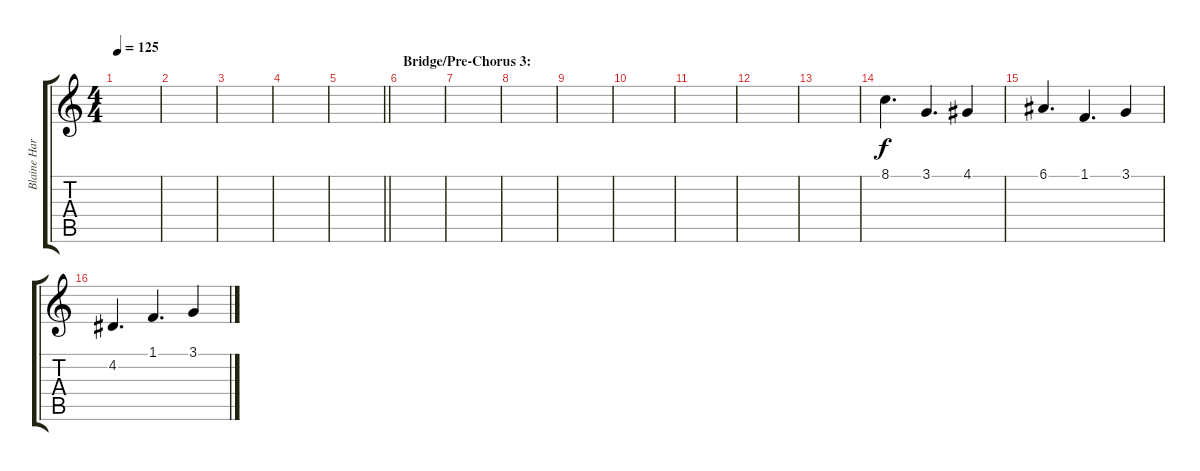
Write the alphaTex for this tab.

\track ("Blaine Harrison (Keyboard 4)" "Blaine Har") {instrument lead2sawtooth}
\staff {score tabs}
\tuning (E4 B3 G3 D3 A2 E2) {hide}
\ts (4 4)
\tempo 125
\clef g2
\ks c
|
|
|
|
\barLineRight lightlight
|
\section ("" "Bridge/Pre-Chorus 3:")
|
|
|
|
|
|
|
|
8.1.4{d} 3.1.4{d} 4.1.4 |
6.1.4{d} 1.1.4{d} 3.1.4 |
4.2.4{d} 1.1.4{d} 3.1.4
